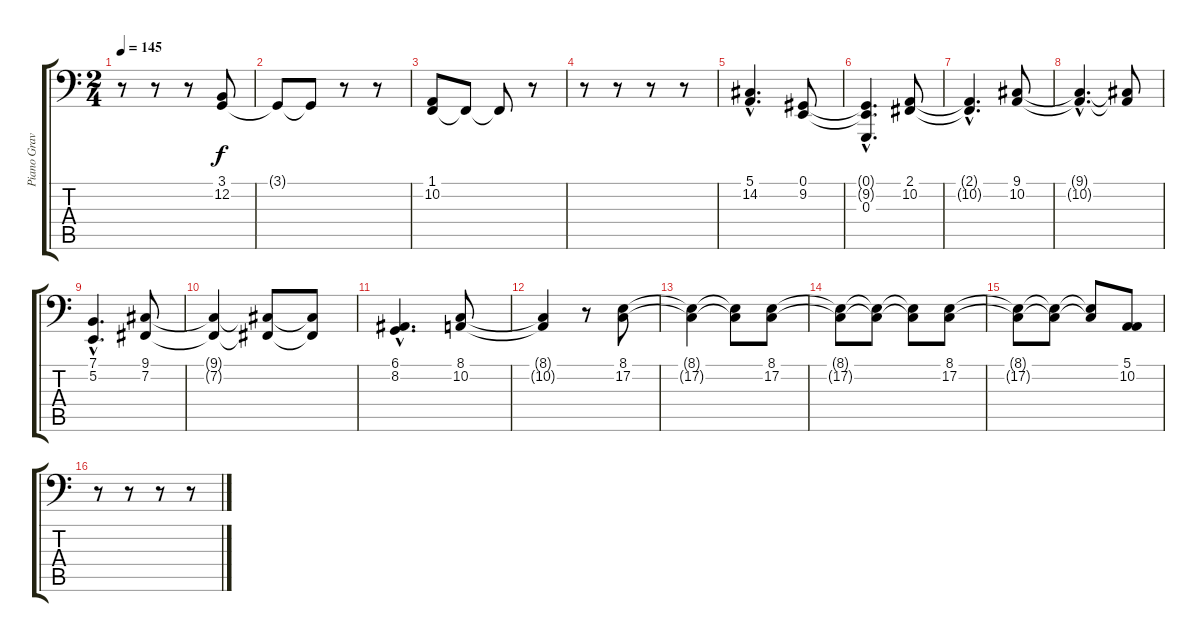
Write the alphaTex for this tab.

\track ("Piano Graves" "Piano Grav") {instrument acousticgrandpiano}
\staff {score tabs}
\tuning (E2 B1 G1 D1 A0 E0) {hide}
\ts (2 4)
\tempo 145
\clef f4
\ks c
r.8{dy f} r.8 r.8 (3.1 12.2).8 |
3.1{t}.8 3.1{t}.8 r.8 r.8 |
(1.1 10.2).8 1.1{t}.8 1.1{t}.8 r.8 |
r.8 r.8 r.8 r.8 |
(5.1{hac} 14.2{hac}).4{d} (0.1 9.2).8 |
(0.1{hac t} 9.2{hac t} 0.3{hac}).4{d} (2.1 10.2).8 |
(2.1{hac t} 10.2{hac t}).4{d} (9.1 10.2).8 |
(9.1{hac t} 10.2{hac t}).4{d} (9.1{t} 10.2{t}).8 |
(7.1{hac} 5.2{hac}).4{d} (9.1 7.2).8 |
(9.1{t} 7.2{t}).4 (9.1{t} 7.2{t}).8 (9.1{t} 7.2{t}).8 |
(6.1{hac} 8.2{hac}).4{d} (8.1 10.2).8 |
(8.1{t} 10.2{t}).4 r.8 (8.1 17.2).8 |
(8.1{t} 17.2{t}).4 (8.1{t} 17.2{t}).8 (8.1 17.2).8 |
(8.1{t} 17.2{t}).8 (8.1{t} 17.2{t}).8 (8.1{t} 17.2{t}).8 (8.1 17.2).8 |
(8.1{t} 17.2{t}).8 (8.1{t} 17.2{t}).8 (8.1{t} 17.2{t}).8 (5.1 10.2).8 |
r.8 r.8 r.8 r.8
